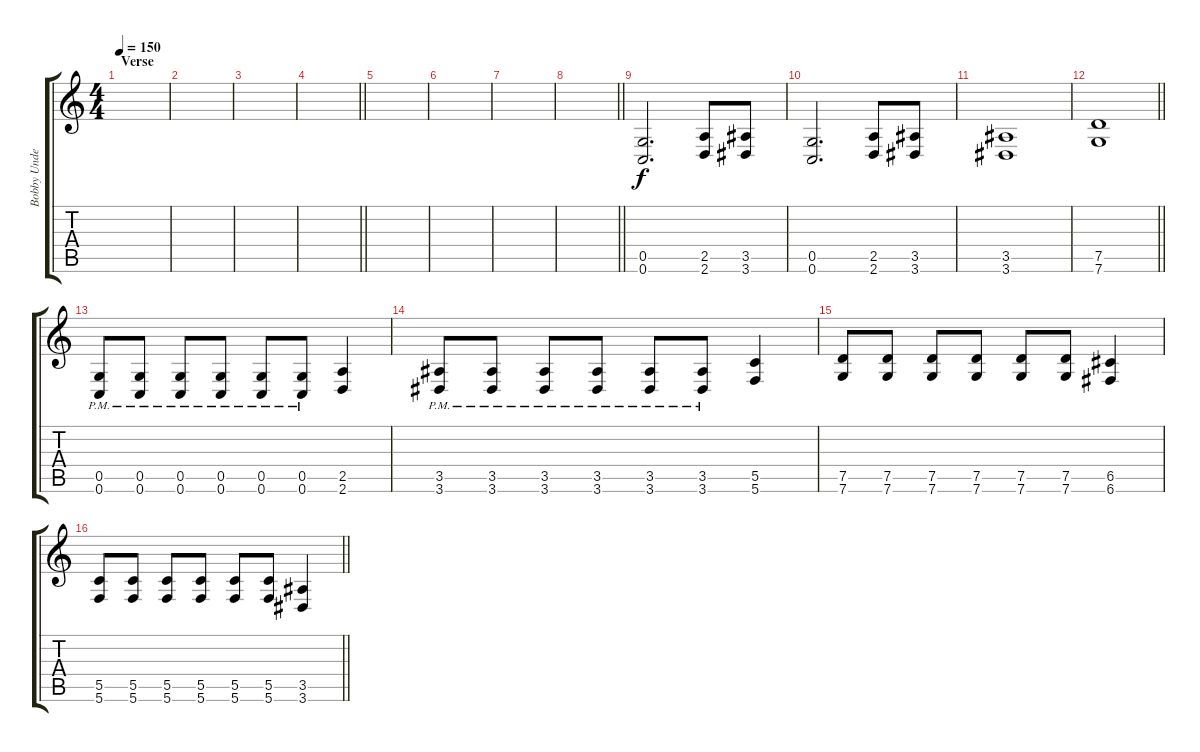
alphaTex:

\track ("Bobby Undertaker" "Bobby Unde") {instrument distortionguitar}
\staff {score tabs}
\tuning (D4 A3 F3 C3 G2 C2) {hide}
\ts (4 4)
\section ("" "Verse")
\tempo 150
\clef g2
\ks c
|
|
|
\barLineRight lightlight
|
\section ("" "")
|
|
|
\barLineRight lightlight
|
\section ("" "")
(0.5 0.6).2{d} (2.5 2.6).8 (3.5 3.6).8 |
(0.5 0.6).2{d} (2.5 2.6).8 (3.5 3.6).8 |
(3.5 3.6).1 |
\barLineRight lightlight
(7.5 7.6).1 |
\section ("" "")
(0.5{pm} 0.6{pm}).8 (0.5{pm} 0.6{pm}).8 (0.5{pm} 0.6{pm}).8 (0.5{pm} 0.6{pm}).8 (0.5{pm} 0.6{pm}).8 (0.5{pm} 0.6{pm}).8 (2.5 2.6).4 |
(3.5{pm} 3.6{pm}).8 (3.5{pm} 3.6{pm}).8 (3.5{pm} 3.6{pm}).8 (3.5{pm} 3.6{pm}).8 (3.5{pm} 3.6{pm}).8 (3.5{pm} 3.6{pm}).8 (5.5 5.6).4 |
(7.5 7.6).8 (7.5 7.6).8 (7.5 7.6).8 (7.5 7.6).8 (7.5 7.6).8 (7.5 7.6).8 (6.5 6.6).4 |
\barLineRight lightlight
(5.5 5.6).8 (5.5 5.6).8 (5.5 5.6).8 (5.5 5.6).8 (5.5 5.6).8 (5.5 5.6).8 (3.5 3.6).4
